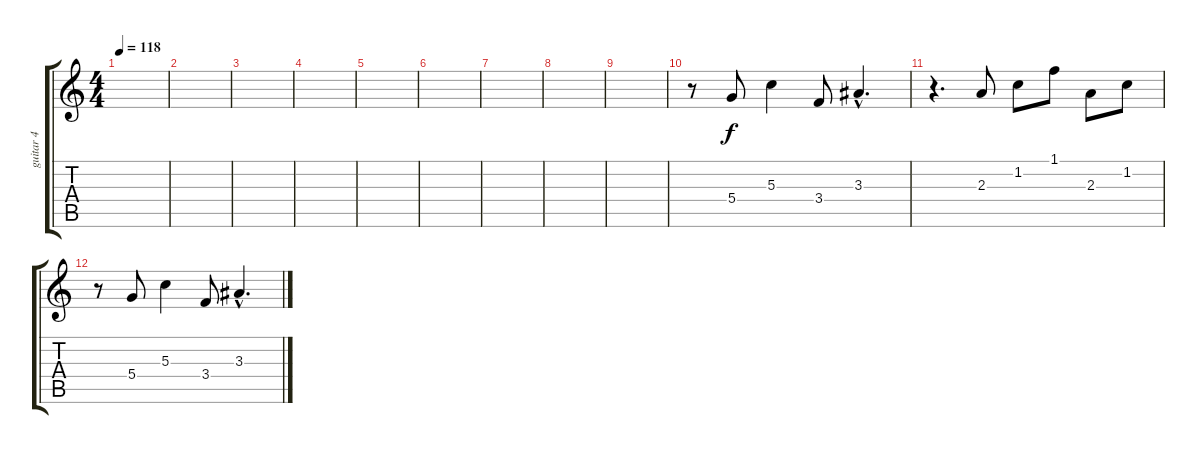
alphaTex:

\track ("guitar 4" "guitar 4") {instrument overdrivenguitar}
\staff {score tabs}
\tuning (E4 B3 G3 D3 A2 E2) {hide}
\ts (4 4)
\tempo 118
\clef g2
\ks c
|
|
|
|
|
|
|
|
|
r.8 5.4.8 5.3.4 3.4.8 3.3{hac}.4{d} |
r.4{d} 2.3.8 1.2.8 1.1.8 2.3.8 1.2.8 |
r.8 5.4.8 5.3.4 3.4.8 3.3{hac}.4{d}
